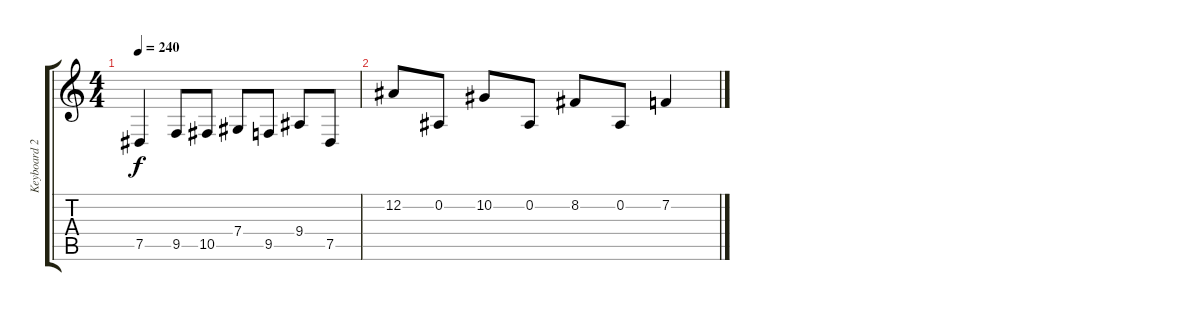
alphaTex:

\track ("Keyboard 2" "Keyboard 2") {instrument harpsichord}
\staff {score tabs}
\tuning (Eb4 Bb3 Gb3 Db3 Ab2 Eb2) {hide}
\ts (4 4)
\tempo 240
\clef g2
\ks c
7.5.4{dy f} 9.5.8 10.5.8 7.4.8 9.5.8 9.4.8 7.5.8 |
12.2.8 0.2.8 10.2.8 0.2.8 8.2.8 0.2.8 7.2.4
